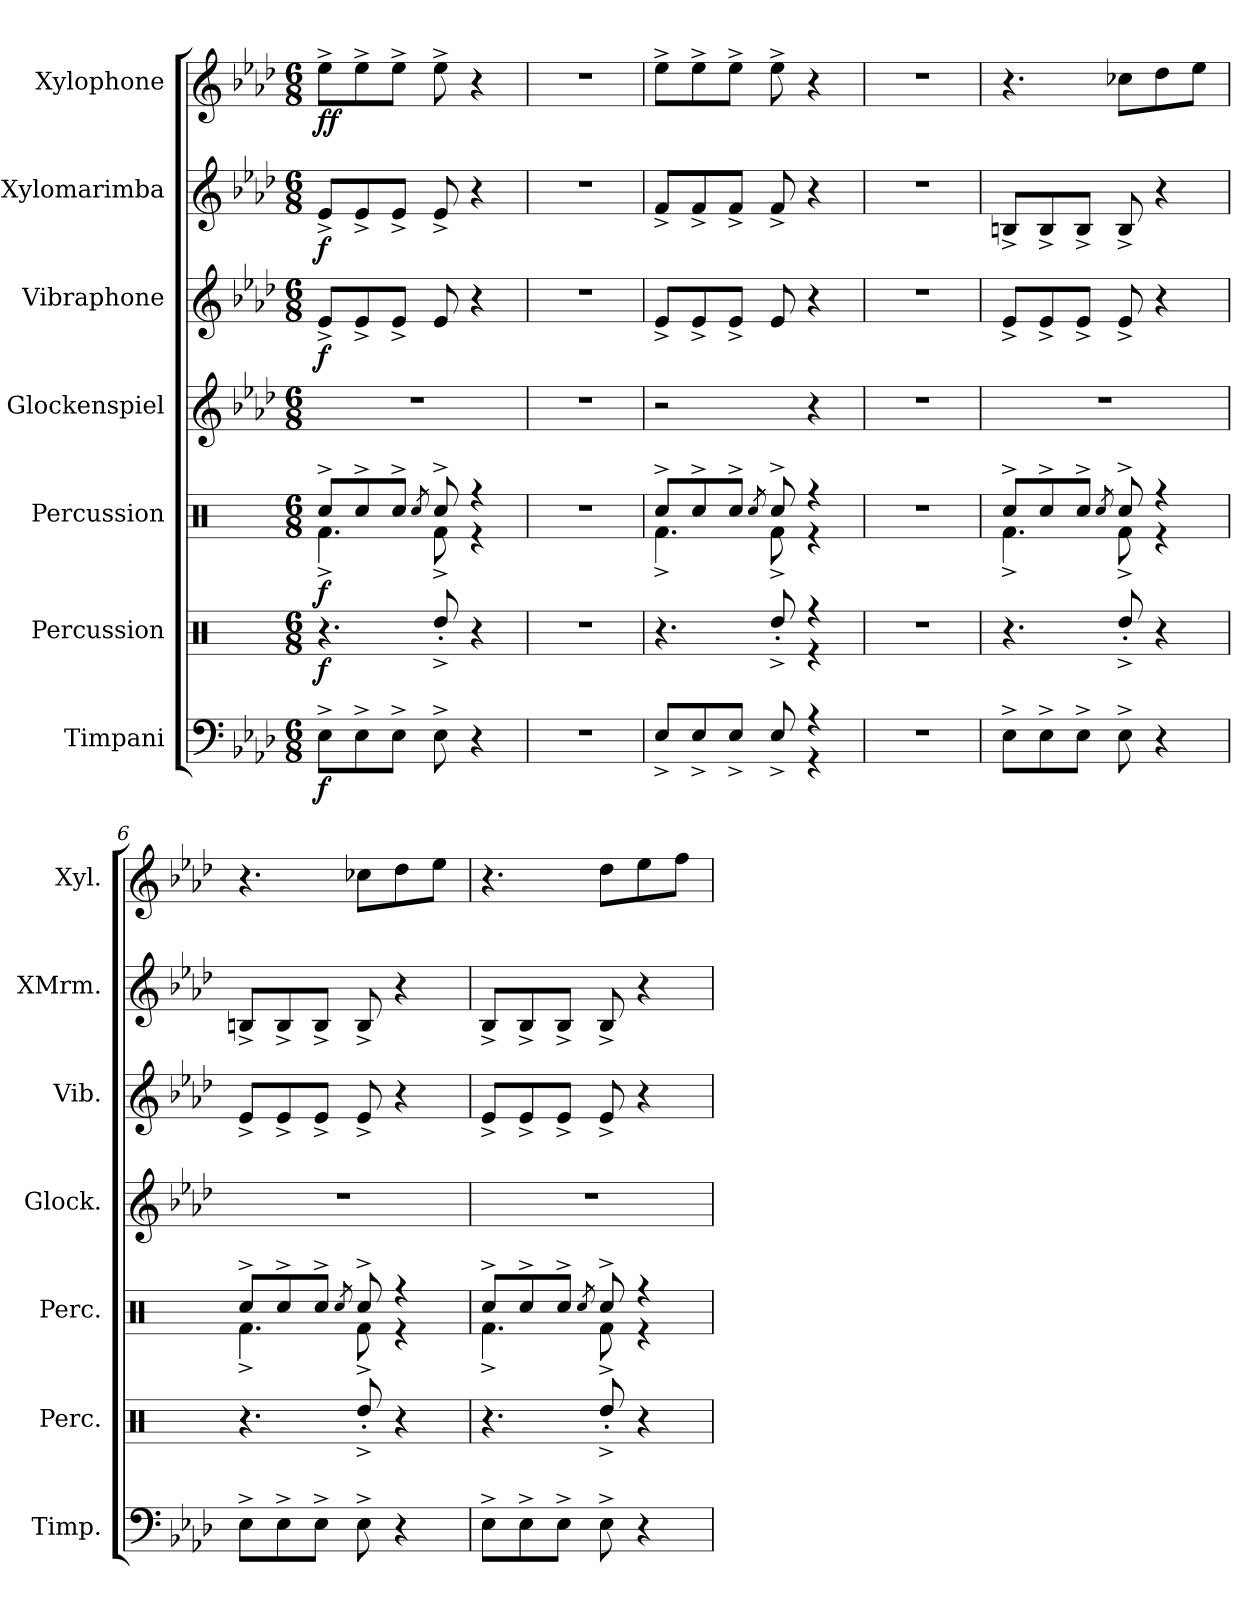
**kern	**dynam	**kern	**dynam	**kern	**dynam	**kern	**kern	**dynam	**kern	**dynam	**kern	**dynam
*part7	*part7	*part6	*part6	*part5	*part5	*part4	*part3	*part3	*part2	*part2	*part1	*part1
*staff7	*staff7	*staff6	*staff6	*staff5	*staff5	*staff4	*staff3	*staff3	*staff2	*staff2	*staff1	*staff1
*I"Timpani	*	*I"Percussion	*	*I"Percussion	*	*I"Glockenspiel	*I"Vibraphone	*	*I"Xylomarimba	*	*I"Xylophone	*
*I'Timp.	*	*I'Perc.	*	*I'Perc.	*	*I'Glock.	*I'Vib.	*	*I'XMrm.	*	*I'Xyl.	*
*clefF4	*	*clefX	*	*clefX	*	*clefG2	*clefG2	*	*clefG2	*	*clefG2	*
*	*	*	*	*	*	*ITrd-14c-24	*	*	*	*	*ITrd-7c-12	*
*k[b-e-a-d-]	*	*k[]	*	*k[]	*	*k[b-e-a-d-]	*k[b-e-a-d-]	*	*k[b-e-a-d-]	*	*k[b-e-a-d-]	*
*M6/8	*	*M6/8	*	*M6/8	*	*M6/8	*M6/8	*	*M6/8	*	*M6/8	*
*MM216	*	*MM216	*	*MM216	*	*MM216	*MM216	*	*MM216	*	*MM216	*
=1	=1	=1	=1	=1	=1	=1	=1	=1	=1	=1	=1	=1
*	*	*	*	*^	*	*	*	*	*	*	*	*
!	!LO:DY:b	!	!LO:DY:b	!	!	!LO:DY:b	!	!	!LO:DY:b	!	!LO:DY:b	!	!LO:DY:b
8E-^\L	f	4.r	f	8Rcc^/L	4.Rf^\	f	2.r	8e-^/L	f	8e-^/L	f	8eee-^\L	ff
8E-^\	.	.	.	8Rcc^/	.	.	.	8e-^/	.	8e-^/	.	8eee-^\	.
8E-^\J	.	.	.	8Rcc^/J	.	.	.	8e-^/J	.	8e-^/J	.	8eee-^\J	.
.	.	.	.	8qRcc/	.	.	.	.	.	.	.	.	.
8E-^\	.	8Rdd'^/	.	8Rcc^/	8Rf^\	.	.	8e-/	.	8e-^/	.	8eee-^\	.
4r	.	4r	.	4r	4r	.	.	4r	.	4r	.	4r	.
*	*	*	*	*v	*v	*	*	*	*	*	*	*	*
=2	=2	=2	=2	=2	=2	=2	=2	=2	=2	=2	=2	=2
2.r	.	2.r	.	2.r	.	2.r	2.r	.	2.r	.	2.r	.
=3	=3	=3	=3	=3	=3	=3	=3	=3	=3	=3	=3	=3
*^	*	*^	*	*^	*	*	*	*	*	*	*	*
8E-^/L	2ryy	.	4.r	2ryy	.	8Rcc^/L	4.Rf^\	.	2r	8e-^/L	.	8f^/L	.	8eee-^\L	.
8E-^/	.	.	.	.	.	8Rcc^/	.	.	.	8e-^/	.	8f^/	.	8eee-^\	.
8E-^/J	.	.	.	.	.	8Rcc^/J	.	.	.	8e-^/J	.	8f^/J	.	8eee-^\J	.
.	.	.	.	.	.	8qRcc/	.	.	.	.	.	.	.	.	.
8E-^/	.	.	8Rdd'^/	.	.	8Rcc^/	8Rf^\	.	.	8e-/	.	8f^/	.	8eee-^\	.
4r	4r	.	4r	4r	.	4r	4r	.	4r	4r	.	4r	.	4r	.
*v	*v	*	*	*	*	*v	*v	*	*	*	*	*	*	*	*
*	*	*v	*v	*	*	*	*	*	*	*	*	*	*
=4	=4	=4	=4	=4	=4	=4	=4	=4	=4	=4	=4	=4
2.r	.	2.r	.	2.r	.	2.r	2.r	.	2.r	.	2.r	.
=5	=5	=5	=5	=5	=5	=5	=5	=5	=5	=5	=5	=5
*	*	*	*	*^	*	*	*	*	*	*	*	*
8E-^\L	.	4.r	.	8Rcc^/L	4.Rf^\	.	2.r	8e-^/L	.	8Bn^/L	.	4.r	.
8E-^\	.	.	.	8Rcc^/	.	.	.	8e-^/	.	8B^/	.	.	.
8E-^\J	.	.	.	8Rcc^/J	.	.	.	8e-^/J	.	8B^/J	.	.	.
.	.	.	.	8qRcc/	.	.	.	.	.	.	.	.	.
8E-^\	.	8Rdd'^/	.	8Rcc^/	8Rf^\	.	.	8e-^/	.	8B^/	.	8ccc-X\L	.
4r	.	4r	.	4r	4r	.	.	4r	.	4r	.	8ddd-\	.
.	.	.	.	.	.	.	.	.	.	.	.	8eee-\J	.
=6	=6	=6	=6	=6	=6	=6	=6	=6	=6	=6	=6	=6	=6
8E-^\L	.	4.r	.	8Rcc^/L	4.Rf^\	.	2.r	8e-^/L	.	8Bn^/L	.	4.r	.
8E-^\	.	.	.	8Rcc^/	.	.	.	8e-^/	.	8B^/	.	.	.
8E-^\J	.	.	.	8Rcc^/J	.	.	.	8e-^/J	.	8B^/J	.	.	.
.	.	.	.	8qRcc/	.	.	.	.	.	.	.	.	.
8E-^\	.	8Rdd'^/	.	8Rcc^/	8Rf^\	.	.	8e-^/	.	8B^/	.	8ccc-X\L	.
4r	.	4r	.	4r	4r	.	.	4r	.	4r	.	8ddd-\	.
.	.	.	.	.	.	.	.	.	.	.	.	8eee-\J	.
!!LO:LB:g=z
=7	=7	=7	=7	=7	=7	=7	=7	=7	=7	=7	=7	=7	=7
8E-^\L	.	4.r	.	8Rcc^/L	4.Rf^\	.	2.r	8e-^/L	.	8B-^/L	.	4.r	.
8E-^\	.	.	.	8Rcc^/	.	.	.	8e-^/	.	8B-^/	.	.	.
8E-^\J	.	.	.	8Rcc^/J	.	.	.	8e-^/J	.	8B-^/J	.	.	.
.	.	.	.	8qRcc/	.	.	.	.	.	.	.	.	.
8E-^\	.	8Rdd'^/	.	8Rcc^/	8Rf^\	.	.	8e-^/	.	8B-^/	.	8ddd-\L	.
4r	.	4r	.	4r	4r	.	.	4r	.	4r	.	8eee-\	.
.	.	.	.	.	.	.	.	.	.	.	.	8fff\J	.
*	*	*	*	*v	*v	*	*	*	*	*	*	*	*
=	=	=	=	=	=	=	=	=	=	=	=	=
*-	*-	*-	*-	*-	*-	*-	*-	*-	*-	*-	*-	*-
